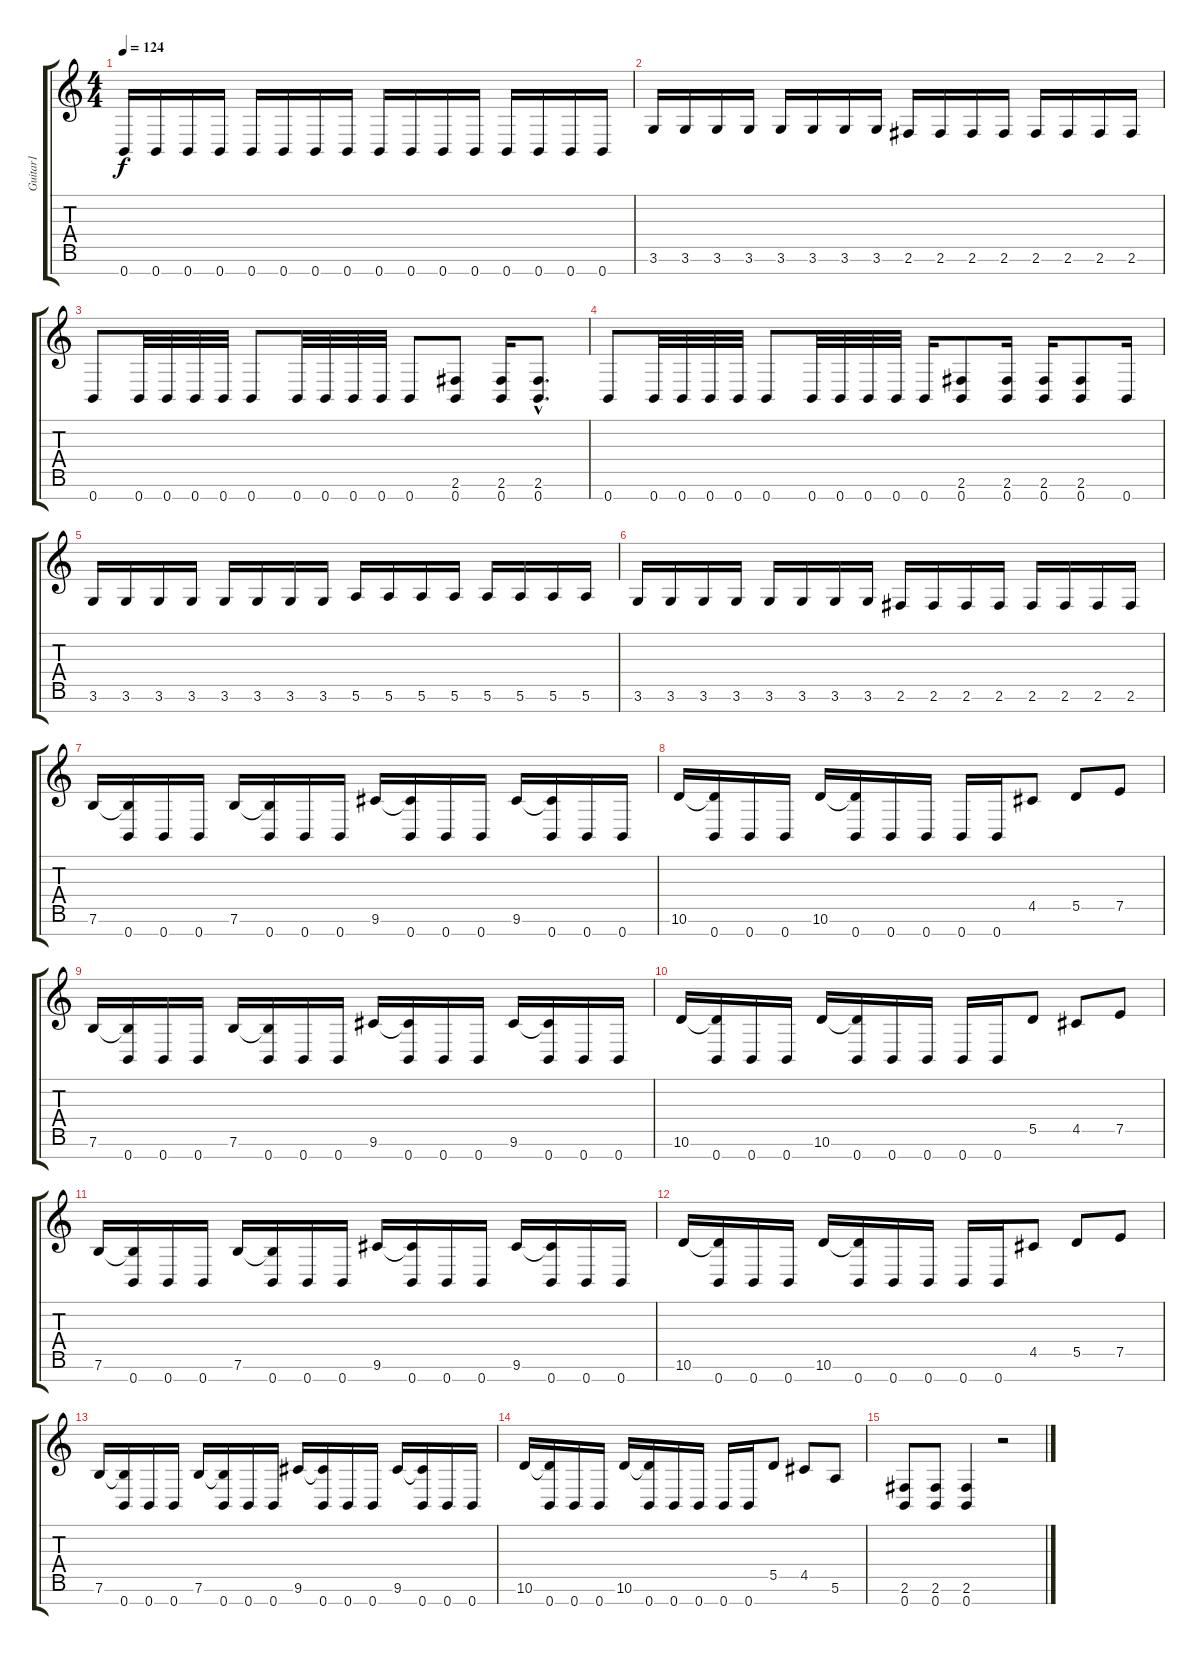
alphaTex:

\track ("Guitar1" "Guitar1") {instrument distortionguitar}
\staff {score tabs}
\tuning (E4 B3 G3 D3 A2 E2 B1) {hide}
\ts (4 4)
\tempo 124
\clef g2
\ks c
0.7.16{dy f} 0.7.16 0.7.16 0.7.16 0.7.16 0.7.16 0.7.16 0.7.16 0.7.16 0.7.16 0.7.16 0.7.16 0.7.16 0.7.16 0.7.16 0.7.16 |
3.6.16 3.6.16 3.6.16 3.6.16 3.6.16 3.6.16 3.6.16 3.6.16 2.6.16 2.6.16 2.6.16 2.6.16 2.6.16 2.6.16 2.6.16 2.6.16 |
0.7.8 0.7.32 0.7.32 0.7.32 0.7.32 0.7.8 0.7.32 0.7.32 0.7.32 0.7.32 0.7.8 (2.6 0.7).8 (2.6 0.7).16 (2.6{hac} 0.7{hac}).8{d} |
0.7.8 0.7.32 0.7.32 0.7.32 0.7.32 0.7.8 0.7.32 0.7.32 0.7.32 0.7.32 0.7.16 (2.6 0.7).8 (2.6 0.7).16 (2.6 0.7).16 (2.6 0.7).8 0.7.16 |
3.6.16 3.6.16 3.6.16 3.6.16 3.6.16 3.6.16 3.6.16 3.6.16 5.6.16 5.6.16 5.6.16 5.6.16 5.6.16 5.6.16 5.6.16 5.6.16 |
3.6.16 3.6.16 3.6.16 3.6.16 3.6.16 3.6.16 3.6.16 3.6.16 2.6.16 2.6.16 2.6.16 2.6.16 2.6.16 2.6.16 2.6.16 2.6.16 |
7.6.16 (7.6{t} 0.7).16 0.7.16 0.7.16 7.6.16 (7.6{t} 0.7).16 0.7.16 0.7.16 9.6.16 (9.6{t} 0.7).16 0.7.16 0.7.16 9.6.16 (9.6{t} 0.7).16 0.7.16 0.7.16 |
10.6.16 (10.6{t} 0.7).16 0.7.16 0.7.16 10.6.16 (10.6{t} 0.7).16 0.7.16 0.7.16 0.7.16 0.7.16 4.5.8 5.5.8 7.5.8 |
7.6.16 (7.6{t} 0.7).16 0.7.16 0.7.16 7.6.16 (7.6{t} 0.7).16 0.7.16 0.7.16 9.6.16 (9.6{t} 0.7).16 0.7.16 0.7.16 9.6.16 (9.6{t} 0.7).16 0.7.16 0.7.16 |
10.6.16 (10.6{t} 0.7).16 0.7.16 0.7.16 10.6.16 (10.6{t} 0.7).16 0.7.16 0.7.16 0.7.16 0.7.16 5.5.8 4.5.8 7.5.8 |
7.6.16 (7.6{t} 0.7).16 0.7.16 0.7.16 7.6.16 (7.6{t} 0.7).16 0.7.16 0.7.16 9.6.16 (9.6{t} 0.7).16 0.7.16 0.7.16 9.6.16 (9.6{t} 0.7).16 0.7.16 0.7.16 |
10.6.16 (10.6{t} 0.7).16 0.7.16 0.7.16 10.6.16 (10.6{t} 0.7).16 0.7.16 0.7.16 0.7.16 0.7.16 4.5.8 5.5.8 7.5.8 |
7.6.16 (7.6{t} 0.7).16 0.7.16 0.7.16 7.6.16 (7.6{t} 0.7).16 0.7.16 0.7.16 9.6.16 (9.6{t} 0.7).16 0.7.16 0.7.16 9.6.16 (9.6{t} 0.7).16 0.7.16 0.7.16 |
10.6.16 (10.6{t} 0.7).16 0.7.16 0.7.16 10.6.16 (10.6{t} 0.7).16 0.7.16 0.7.16 0.7.16 0.7.16 5.5.8 4.5.8 5.6.8 |
(2.6 0.7).8 (2.6 0.7).8 (2.6 0.7).4 r.2
